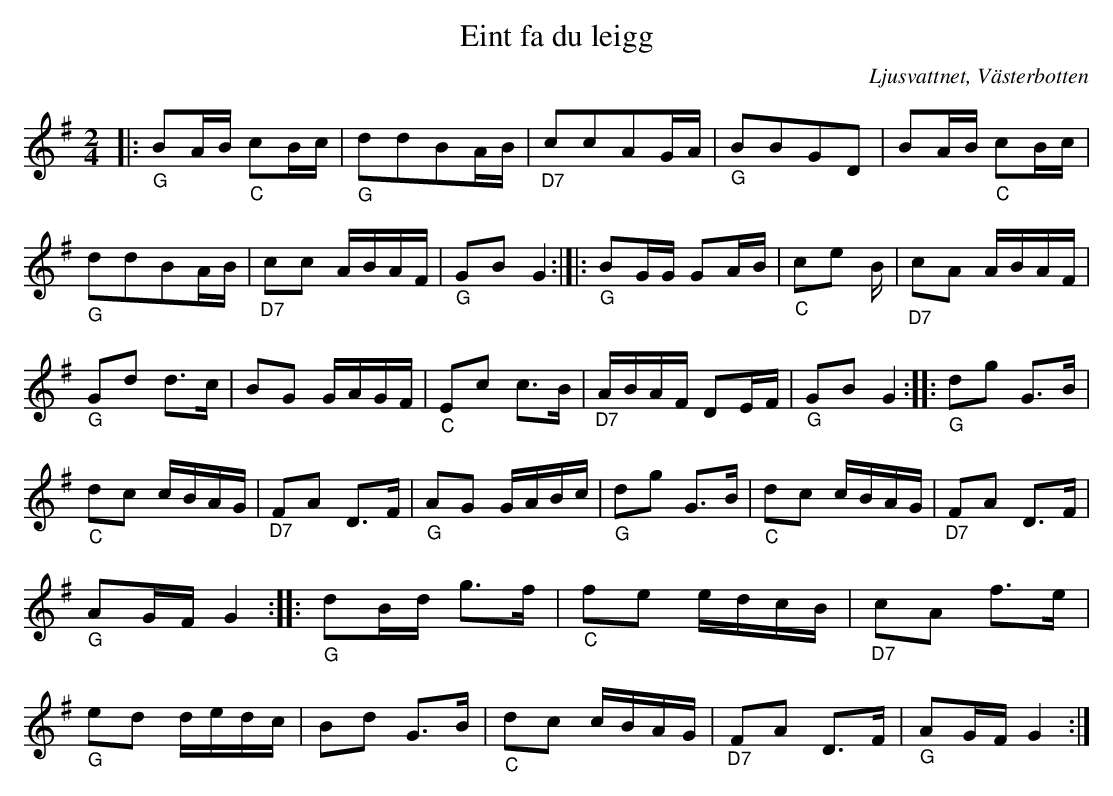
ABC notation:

X:1
T:Eint fa du leigg
O:Ljusvattnet, Västerbotten
M:2/4
L:1/16
K:G
|:"_G" B2AB "_C" c2Bc | "_G" d2d2B2AB | "_D7"c2c2A2GA | "_G" B2B2G2D2 |B2AB "_C" c2Bc |"_G" d2d2B2AB |"_D7" c2c2 ABAF | "_G" G2B2 G4  :|]|: "_G" B2GG G2AB | "_C" c2e2 23B | "_D7" c2A2 ABAF | "_G" G2d2 d3c | B2G2 GAGF | "_C" E2c2 c3B | "_D7" ABAF D2EF | "_G" G2B2 G4 :|: "_G" d2g2 G3B | "_C" d2c2 cBAG |"_D7" F2A2 D3F | "_G" A2G2 GABc | "_G" d2g2 G3B | "_C" d2c2 cBAG | "_D7" F2A2 D3F | "_G" A2GF G4 :|: "_G" d2Bd g3f |"_C" f2e2 edcB | "_D7" c2A2 f3e | "_G" e2d2 dedc | B2d2 G3B | "_C" d2c2 cBAG | "_D7" F2A2 D3F | "_G" A2GF G4:|
